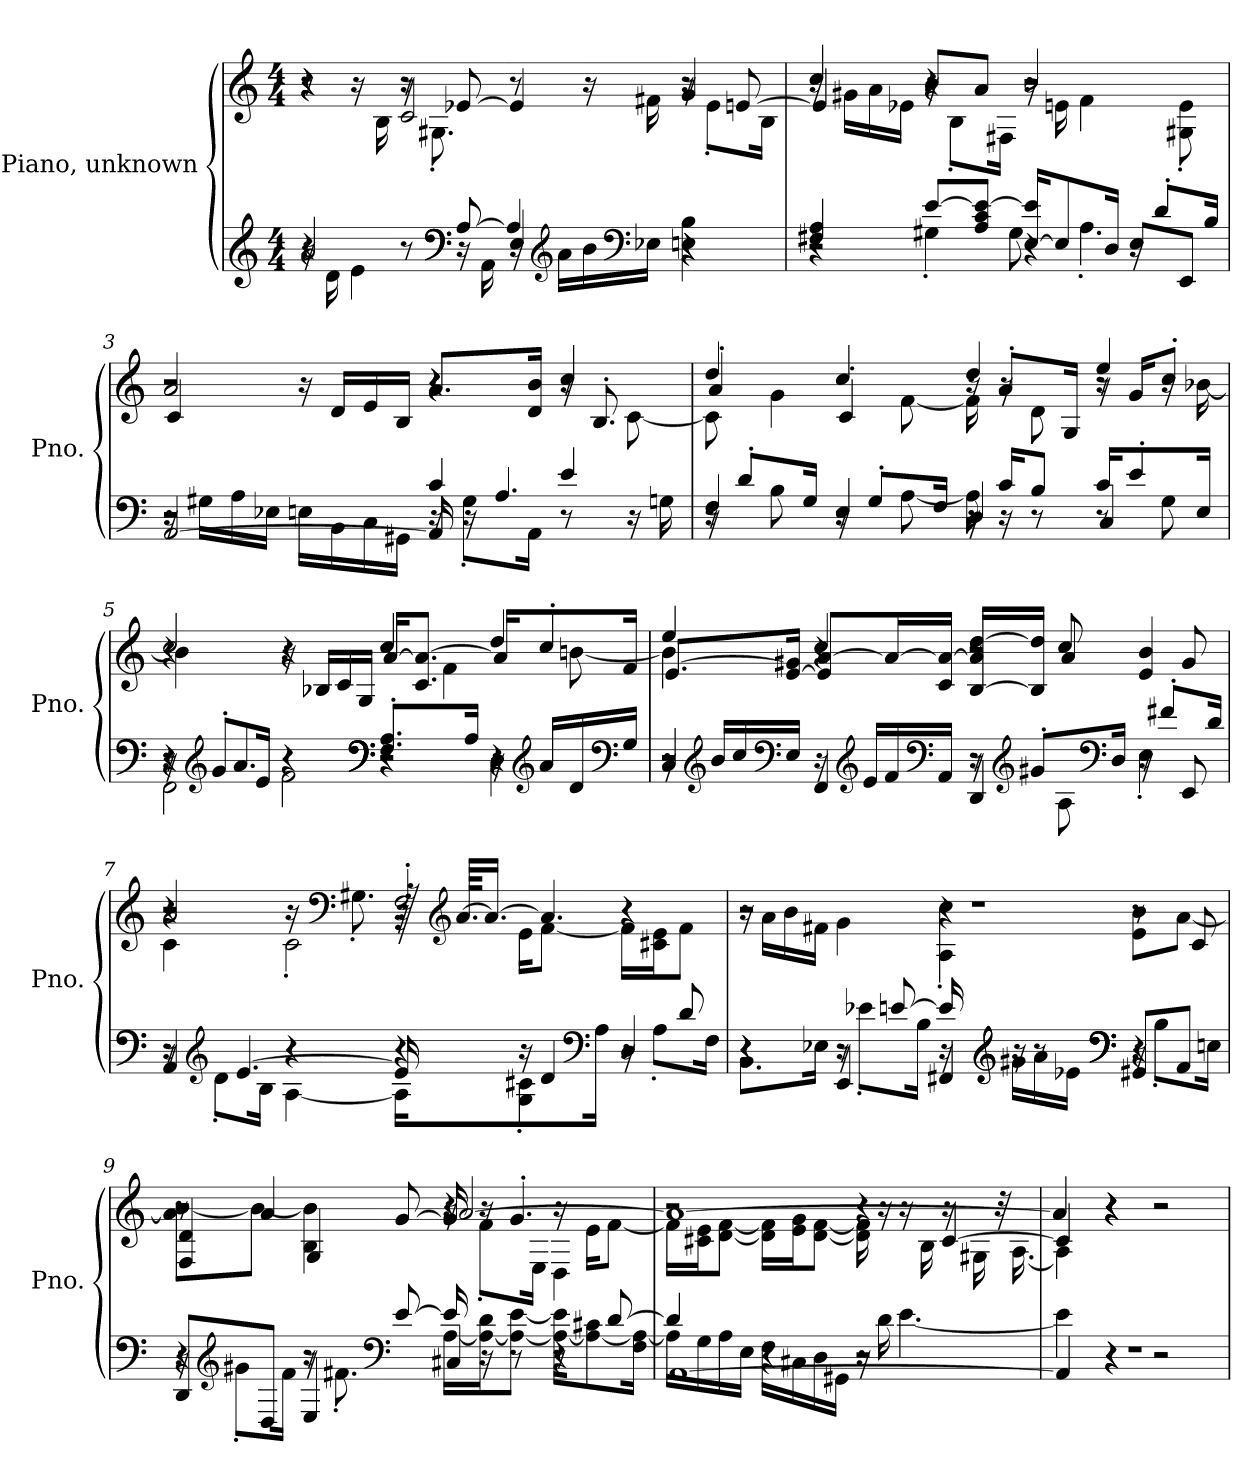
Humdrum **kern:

**kern	**kern
*part1	*part1
*staff2	*staff1
*I"Piano, unknown	*
*I'Pno.	*
*clefG2	*clefG2
*k[]	*k[]
*M4/4	*M4/4
*MM120	*MM120
=1	=1
*^	*^
*	*^	*	*^
2a/	16r	4r	4r	8r	4r
.	16d\	.	.	.	.
.	4e\	.	.	16r	.
.	.	.	.	16B\	.
.	.	8r	8r	16r	2c/
.	.	.	.	8.G#X'\	.
*clefF4	*	*	*	*	*
.	16r	[8A/	[8e-X/	.	.
.	16AA\	.	.	.	.
4E/	16r	4A/]	4e-/]	8r	.
*clefG2	*	*	*	*	*
.	16a\LL	.	.	.	.
.	16b\	.	.	16r	.
*clefF4	*	*	*	*	*
.	16E-X\JJ	.	.	16f#X\	.
4r	4En\ 4B\	4r	4g/	16r	8r
.	.	.	.	8e-'\L	.
.	.	.	.	.	[8en/
.	.	.	.	16B\Jk	.
!!LO:LB:g=z	!!	!!
=2	=2	=2	=2	=2	=2
4F#X/ 4A/	4r	2r	4cc/	16r	4e/]
.	.	.	.	16g#X\LL	.
.	.	.	.	16a\	.
.	.	.	.	16e-X\JJ	.
[8e/L	4G#X'\	.	8b/L	16r	4r
.	.	.	.	8B'\L	.
8A/ 8c/ 8e/_J	.	.	8a/J	.	.
.	.	.	.	16F#X\Jk	.
[16E/ 16e/]KL	8G#\	4r	2b/	16r	2r
8E/]	.	.	.	16en\	.
.	4.A'\	.	.	4f\	.
16D/Jk	.	.	.	.	.
16r	.	8E/L	.	.	.
8d'/L	.	.	.	.	.
.	.	8EE/J	.	8G#X\' 8e\'	.
16B/Jk	.	.	.	.	.
=3	=3	=3	=3	=3	=3
2r	16r	[2AA/	2a/	2r	4c/
.	16G#X\LL	.	.	.	.
.	16A\	.	.	.	.
.	16E-X\JJ	.	.	.	.
.	16En\LL	.	.	.	16r
.	16BB\	.	.	.	16d/LL
.	16C\	.	.	.	16e/
.	16GG#X\JJ	.	.	.	16B/JJ
4c/	16r	16AA/]	4r	4r	8.a/L
.	8G#'\L	16r	.	.	.
.	.	4.A/	.	.	.
.	16AA\Jk	.	.	.	16d/ 16b/Jk
4e/	8r	.	4cc/	8r	16r
.	.	.	.	.	8.B'/
.	16r	.	.	[8c\	.
.	16Gn\	.	.	.	.
!!LO:LB:g=z	!!	!!
=4	=4	=4	=4	=4	=4
16r	8r	4F/	4dd/	8c\]	4a'/
8d'/L	.	.	.	.	.
.	8B\	.	.	4g\	.
16G/Jk	.	.	.	.	.
16r	8r	4E/	4cc/	.	4c'/
8G'/L	.	.	.	.	.
.	[8A\	.	.	[8f\	.
16F/Jk	.	.	.	.	.
16r	16A\]	4D/	4dd/	16f\]	16r
16c/KL	16r	.	.	16r	8a'/L
8B/J	8r	.	.	8d\	.
.	.	.	.	.	16G/Jk
16c/KL	8r	4C/	4ee/	8r	16r
8e'/	.	.	.	.	16g/KL
.	8G\	.	.	16r	8cc'/J
16E/Jk	.	.	.	[16b-X\	.
=5	=5	=5	=5	=5	=5
*	*	*^	*	*	*
8r	4r	16r	2FF\	2cc/	4b-\]	4r
*clefG2	*	*	*	*	*	*
.	.	8g'/L	.	.	.	.
4.a/	.	.	.	.	.	.
.	.	16e/Jk	.	.	.	.
.	2f\	4r	.	.	4r	16r
.	.	.	.	.	.	16B-X/LL
.	.	.	.	.	.	16c/
.	.	.	.	.	.	16G/JJ
*clefF4	*	*	*	*	*	*
2r	.	8.F/' 8.A/'L	4r	4cc/	8r	[16a/KL
.	.	.	.	.	.	8.c/ 8.a/_J
.	.	.	.	.	4f\	.
.	.	16A/Jk	.	.	.	.
.	4r	16r	4D\	4dd/	.	16a/KL]
*clefG2	*	*	*	*	*	*
.	.	16a/LL	.	.	.	8cc'/
.	.	16d/	.	.	[8bn\	.
*clefF4	*	*	*	*	*	*
.	.	16G/JJ	.	.	.	16f/Jk
*	*	*v	*v	*	*	*
!!LO:LB:g=z	!!	!!
=6	=6	=6	=6	=6	=6
16r	2r	4C/	4ee/	4b\]	[8.e/L
*clefG2	*	*	*	*	*
16b/LL	.	.	.	.	.
16cc/	.	.	.	.	.
*clefF4	*	*	*	*	*
16E/JJ	.	.	.	.	16e/_ 16g#X/Jk
16r	.	4FF/	4cc/	4r	8e/] [8a/L
*clefG2	*	*	*	*	*
16e/LL	.	.	.	.	.
16f/	.	.	.	.	16a/L_
*clefF4	*	*	*	*	*
16AA/JJ	.	.	.	.	16c/ 16a/_JJ
16r	8r	4DD/	8r	2r	[16B/ 16a/] [16dd/LL
*clefG2	*	*	*	*	*
8g#X'/L	.	.	.	.	16B/] 16dd/]JJ
.	8A\	.	8cc/	.	4a/
*clefF4	*	*	*	*	*
16D/Jk	.	.	.	.	.
16r	4E'\	8r	4e/ 4b/	.	.
8f#X'/L	.	.	.	.	.
.	.	8EE/	.	.	8g#/
16d/Jk	.	.	.	.	.
!!LO:LB:g=z
=7	=7	=7	=7	=7	=7
*	*	*	*	*	*^
8r	16r	4AA/	2r	4c\	2a/	4r
*clefG2	*	*	*	*	*	*
.	8d'\L	.	.	.	.	.
[4.e/	.	.	.	.	.	.
.	16B\Jk	.	.	.	.	.
.	[4A\	4r	.	16r	.	2c'\
*	*	*	*clefF4	*	*	*
.	.	.	.	8.G#X'\	.	.
16e/]	16A\KL]	4r	128r	16r	2F'/	.
*	*	*	*clefG2	*	*	*
.	.	.	[64.a/KKLL	.	.	.
.	.	.	16.a/JJ_	.	.	.
16r	8G\' 8c#X\'	.	.	16e\KL	.	.
4d/	.	.	4.a/]	[8f\J	.	.
*clefF4	*	*	*	*	*	*
.	16A\Jk	.	.	.	.	.
.	16r	4D/	.	16f\LL]	.	4r
.	8A'\L	.	.	16c#X\ 16e\J	.	.
8d/	.	.	.	8f\J	.	.
.	16F\Jk	.	.	.	.	.
*	*	*	*	*	*v	*v
!!LO:LB:g=z
=8	=8	=8	=8	=8	=8
4r	8.BB\L	4r	1r	16r	2r
.	.	.	.	16a\LL	.
.	.	.	.	16b\	.
.	16E-X\Jk	.	.	16f#X\JJ	.
8r	16r	4EE/	.	4g\	.
.	8e-X'\L	.	.	.	.
[8en/	.	.	.	.	.
.	16B\Jk	.	.	.	.
16e/]	16r	4FF#X/	.	4A\' 4cc\'	4r
*clefG2	*	*	*	*	*
16r	16g#X\LL	.	.	.	.
8r	16a\	.	.	.	.
.	16e-X\JJ	.	.	.	.
*clefF4	*	*	*	*	*
4r	16r	8GG#X/L	.	8e\ 8b\L	8r
.	8B'\L	.	.	.	.
.	.	8AA/J	.	[8a\J	8c/
.	16En\Jk	.	.	.	.
!!LO:PB:g=z
=9	=9	=9	=9	=9	=9
*	*	*	*	*	*^
4r	16r	8DD/L	8r	8a\] [8b\L	4F/ 4d/	2r
*clefG2	*	*	*	*	*	*
.	8g#X'\L	.	.	.	.	.
.	.	8D/J	4a/	8b\J_	.	.
.	16f\Jk	.	.	.	.	.
8r	16r	4E/	.	4B\ 4b\]	4G/	.
.	8.f#X'\	.	.	.	.	.
*clefF4	*	*	*	*	*	*
[8e/	.	.	[8g/	.	.	.
16e/]	[16A\LL	4C#X/	16g/]	16r	[2a/	4r
16r	16A\_ 16d\J	.	16r	8f'\L	.	.
8r	8A\_ [8e\J	.	4.g'/	.	.	.
.	.	.	.	16E\Jk	.	.
8r	16A\_ 16e\]KL	4r	.	16r	.	4D\
.	8A\_ 8c#X\	.	.	16e\KL	.	.
[8d/	.	.	.	[8f\J	.	.
.	16F\ 16A\_Jk	.	.	.	.	.
*	*	*	*	*	*v	*v
!!LO:LB:g=z
=10	=10	=10	=10	=10	=10
4d/]	16A\LL]	[1AA	2r	16f\LL]	1a_
.	16G\	.	.	16c#X\ 16e\J	.
.	16A\	.	.	[8d\ [8f\J	.
.	16E\JJ	.	.	.	.
4r	16F\LL	.	.	16d\] 16f\]LL	.
.	16C#X\	.	.	16e\ 16g\J	.
.	16D\	.	.	[8d\ [8f\J	.
.	16GG#X\JJ	.	.	.	.
2r	16r	.	4r	16d\] 16f\]	.
.	16d\	.	.	16r	.
.	[4.e\	.	.	16r	.
.	.	.	.	16B\	.
.	.	.	[4c#/	16r	.
.	.	.	.	16G#X\	.
.	.	.	.	32r	.
.	.	.	.	[16.A\	.
=11	=11	=11	=11	=11	=11
1r	4e\]	4AA/]	4c#/]	4A\]	4a/]
.	4r	4r	4r	4r	4r
.	2r	2r	2r	2r	2r
*v	*v	*v	*	*	*
*	*v	*v	*v
=	=
*-	*-
